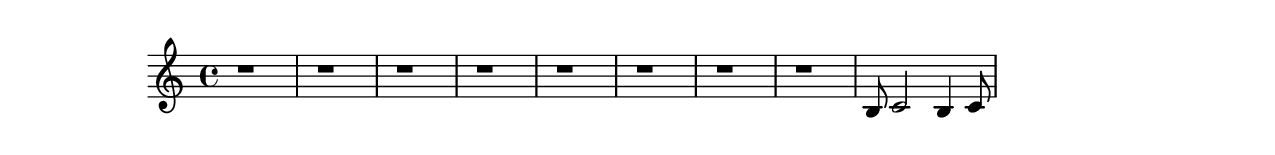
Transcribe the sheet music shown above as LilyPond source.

#(set-default-paper-size "letter")

<<

\new ChordNames {
    \set majorSevenSymbol = \markup { maj7 } 
    \set additionalPitchPrefix = #"add"
    \chordmode {
        s16*144
    }
}

\new Staff { 
    {
        \clef treble
        \key c \major
        \time 4/4
        
        r1~ | r1~ | r1~ | r1~ | r1~ | r1~ | r1~ | r1 | b8 c'2 b4 c'8
    }
}

>>

\version "2.18.2"